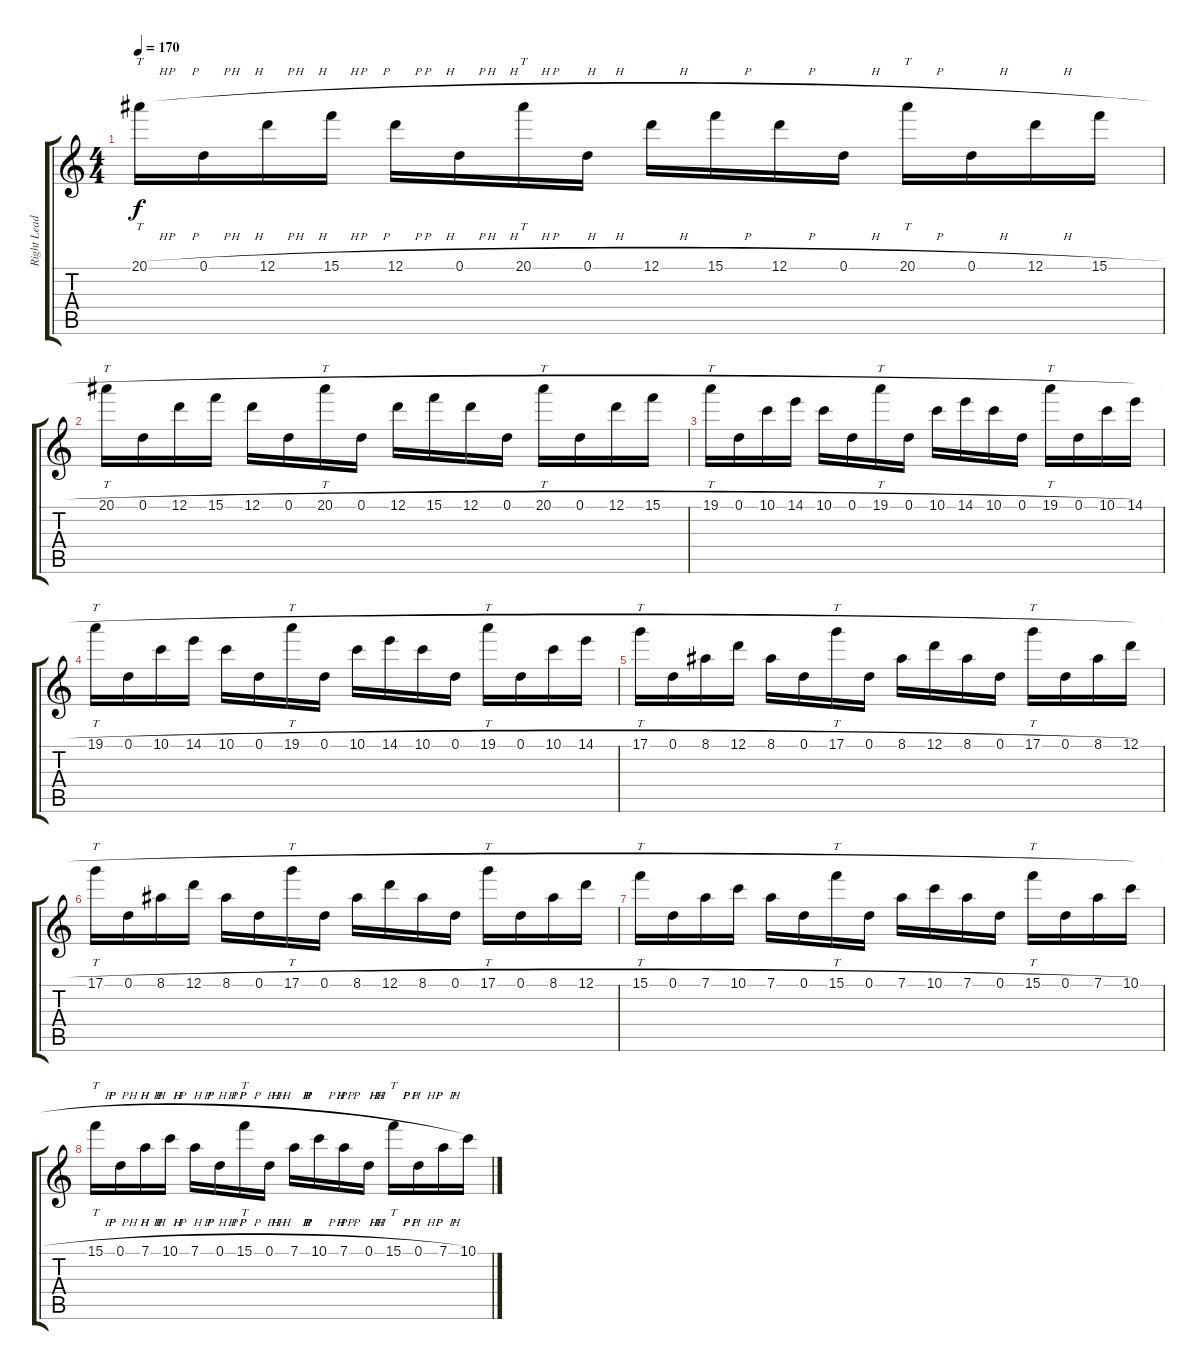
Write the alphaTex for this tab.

\track ("Right Lead Guitar" "Right Lead") {instrument distortionguitar}
\staff {score tabs}
\tuning (D4 A3 F3 C3 G2 C2) {hide}
\ts (4 4)
\tempo 170
\clef g2
\ks c
20.1{h}.16{tt dy f} 0.1{h}.16 12.1{h}.16 15.1{h}.16 12.1{h}.16 0.1{h}.16 20.1{h}.16{tt} 0.1{h}.16 12.1{h}.16 15.1{h}.16 12.1{h}.16 0.1{h}.16 20.1{h}.16{tt} 0.1{h}.16 12.1{h}.16 15.1{h}.16 |
20.1{h}.16{tt} 0.1{h}.16 12.1{h}.16 15.1{h}.16 12.1{h}.16 0.1{h}.16 20.1{h}.16{tt} 0.1{h}.16 12.1{h}.16 15.1{h}.16 12.1{h}.16 0.1{h}.16 20.1{h}.16{tt} 0.1{h}.16 12.1{h}.16 15.1{h}.16 |
19.1{h}.16{tt} 0.1{h}.16 10.1{h}.16 14.1{h}.16 10.1{h}.16 0.1{h}.16 19.1{h}.16{tt} 0.1{h}.16 10.1{h}.16 14.1{h}.16 10.1{h}.16 0.1{h}.16 19.1{h}.16{tt} 0.1{h}.16 10.1{h}.16 14.1{h}.16 |
19.1{h}.16{tt} 0.1{h}.16 10.1{h}.16 14.1{h}.16 10.1{h}.16 0.1{h}.16 19.1{h}.16{tt} 0.1{h}.16 10.1{h}.16 14.1{h}.16 10.1{h}.16 0.1{h}.16 19.1{h}.16{tt} 0.1{h}.16 10.1{h}.16 14.1{h}.16 |
17.1{h}.16{tt} 0.1{h}.16 8.1{h}.16 12.1{h}.16 8.1{h}.16 0.1{h}.16 17.1{h}.16{tt} 0.1{h}.16 8.1{h}.16 12.1{h}.16 8.1{h}.16 0.1{h}.16 17.1{h}.16{tt} 0.1{h}.16 8.1{h}.16 12.1{h}.16 |
17.1{h}.16{tt} 0.1{h}.16 8.1{h}.16 12.1{h}.16 8.1{h}.16 0.1{h}.16 17.1{h}.16{tt} 0.1{h}.16 8.1{h}.16 12.1{h}.16 8.1{h}.16 0.1{h}.16 17.1{h}.16{tt} 0.1{h}.16 8.1{h}.16 12.1{h}.16 |
15.1{h}.16{tt} 0.1{h}.16 7.1{h}.16 10.1{h}.16 7.1{h}.16 0.1{h}.16 15.1{h}.16{tt} 0.1{h}.16 7.1{h}.16 10.1{h}.16 7.1{h}.16 0.1{h}.16 15.1{h}.16{tt} 0.1{h}.16 7.1{h}.16 10.1{h}.16 |
15.1{h}.16{tt} 0.1{h}.16 7.1{h}.16 10.1{h}.16 7.1{h}.16 0.1{h}.16 15.1{h}.16{tt} 0.1{h}.16 7.1{h}.16 10.1{h}.16 7.1{h}.16 0.1{h}.16 15.1{h}.16{tt} 0.1{h}.16 7.1{h}.16 10.1{h}.16
